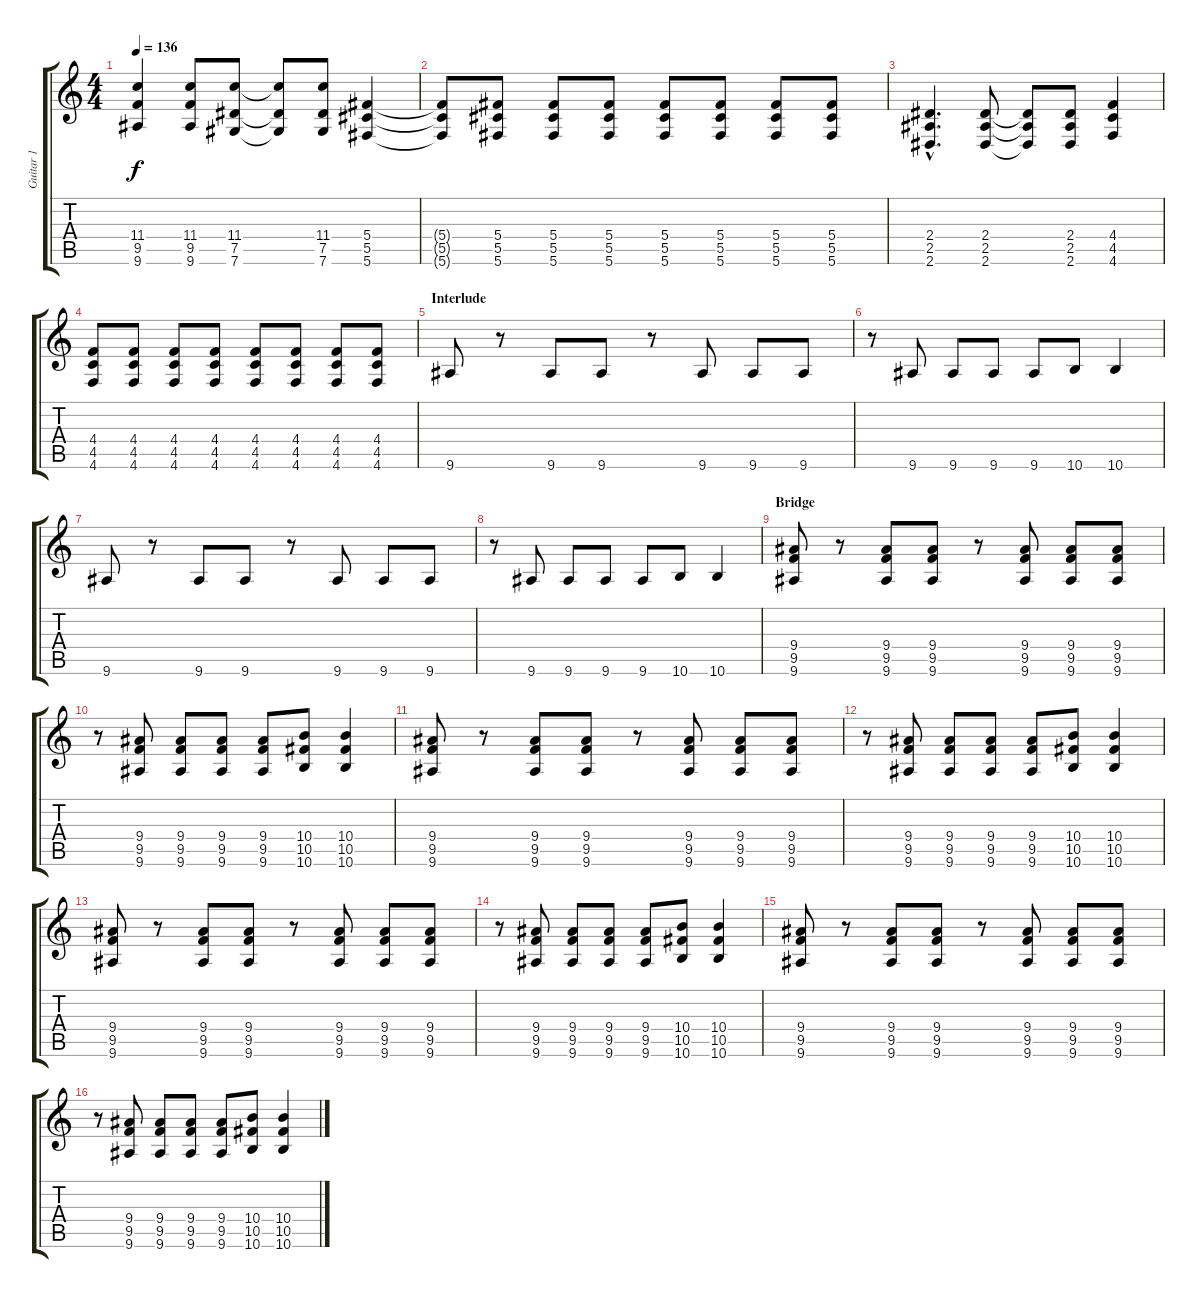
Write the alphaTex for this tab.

\track ("Guitar 1" "Guitar 1") {instrument distortionguitar}
\staff {score tabs}
\tuning (Eb4 Bb3 Gb3 Db3 Ab2 Db2) {hide}
\ts (4 4)
\tempo 136
\clef g2
\ks c
(11.4 9.5 9.6).4{dy f} (11.4 9.5 9.6).8 (11.4 7.5 7.6).8 (11.4{t} 7.5{t} 7.6{t}).8 (11.4 7.5 7.6).8 (5.4 5.5 5.6).4 |
(5.4{t} 5.5{t} 5.6{t}).8 (5.4 5.5 5.6).8 (5.4 5.5 5.6).8 (5.4 5.5 5.6).8 (5.4 5.5 5.6).8 (5.4 5.5 5.6).8 (5.4 5.5 5.6).8 (5.4 5.5 5.6).8 |
(2.4{hac} 2.5{hac} 2.6{hac}).4{d} (2.4 2.5 2.6).8 (2.4{t} 2.5{t} 2.6{t}).8 (2.4 2.5 2.6).8 (4.4 4.5 4.6).4 |
(4.4 4.5 4.6).8 (4.4 4.5 4.6).8 (4.4 4.5 4.6).8 (4.4 4.5 4.6).8 (4.4 4.5 4.6).8 (4.4 4.5 4.6).8 (4.4 4.5 4.6).8 (4.4 4.5 4.6).8 |
\section ("" "Interlude")
9.6.8 r.8 9.6.8 9.6.8 r.8 9.6.8 9.6.8 9.6.8 |
r.8 9.6.8 9.6.8 9.6.8 9.6.8 10.6.8 10.6.4 |
9.6.8 r.8 9.6.8 9.6.8 r.8 9.6.8 9.6.8 9.6.8 |
r.8 9.6.8 9.6.8 9.6.8 9.6.8 10.6.8 10.6.4 |
\section ("" "Bridge")
(9.4 9.5 9.6).8 r.8 (9.4 9.5 9.6).8 (9.4 9.5 9.6).8 r.8 (9.4 9.5 9.6).8 (9.4 9.5 9.6).8 (9.4 9.5 9.6).8 |
r.8 (9.4 9.5 9.6).8 (9.4 9.5 9.6).8 (9.4 9.5 9.6).8 (9.4 9.5 9.6).8 (10.4 10.5 10.6).8 (10.4 10.5 10.6).4 |
(9.4 9.5 9.6).8 r.8 (9.4 9.5 9.6).8 (9.4 9.5 9.6).8 r.8 (9.4 9.5 9.6).8 (9.4 9.5 9.6).8 (9.4 9.5 9.6).8 |
r.8 (9.4 9.5 9.6).8 (9.4 9.5 9.6).8 (9.4 9.5 9.6).8 (9.4 9.5 9.6).8 (10.4 10.5 10.6).8 (10.4 10.5 10.6).4 |
(9.4 9.5 9.6).8 r.8 (9.4 9.5 9.6).8 (9.4 9.5 9.6).8 r.8 (9.4 9.5 9.6).8 (9.4 9.5 9.6).8 (9.4 9.5 9.6).8 |
r.8 (9.4 9.5 9.6).8 (9.4 9.5 9.6).8 (9.4 9.5 9.6).8 (9.4 9.5 9.6).8 (10.4 10.5 10.6).8 (10.4 10.5 10.6).4 |
(9.4 9.5 9.6).8 r.8 (9.4 9.5 9.6).8 (9.4 9.5 9.6).8 r.8 (9.4 9.5 9.6).8 (9.4 9.5 9.6).8 (9.4 9.5 9.6).8 |
r.8 (9.4 9.5 9.6).8 (9.4 9.5 9.6).8 (9.4 9.5 9.6).8 (9.4 9.5 9.6).8 (10.4 10.5 10.6).8 (10.4 10.5 10.6).4
